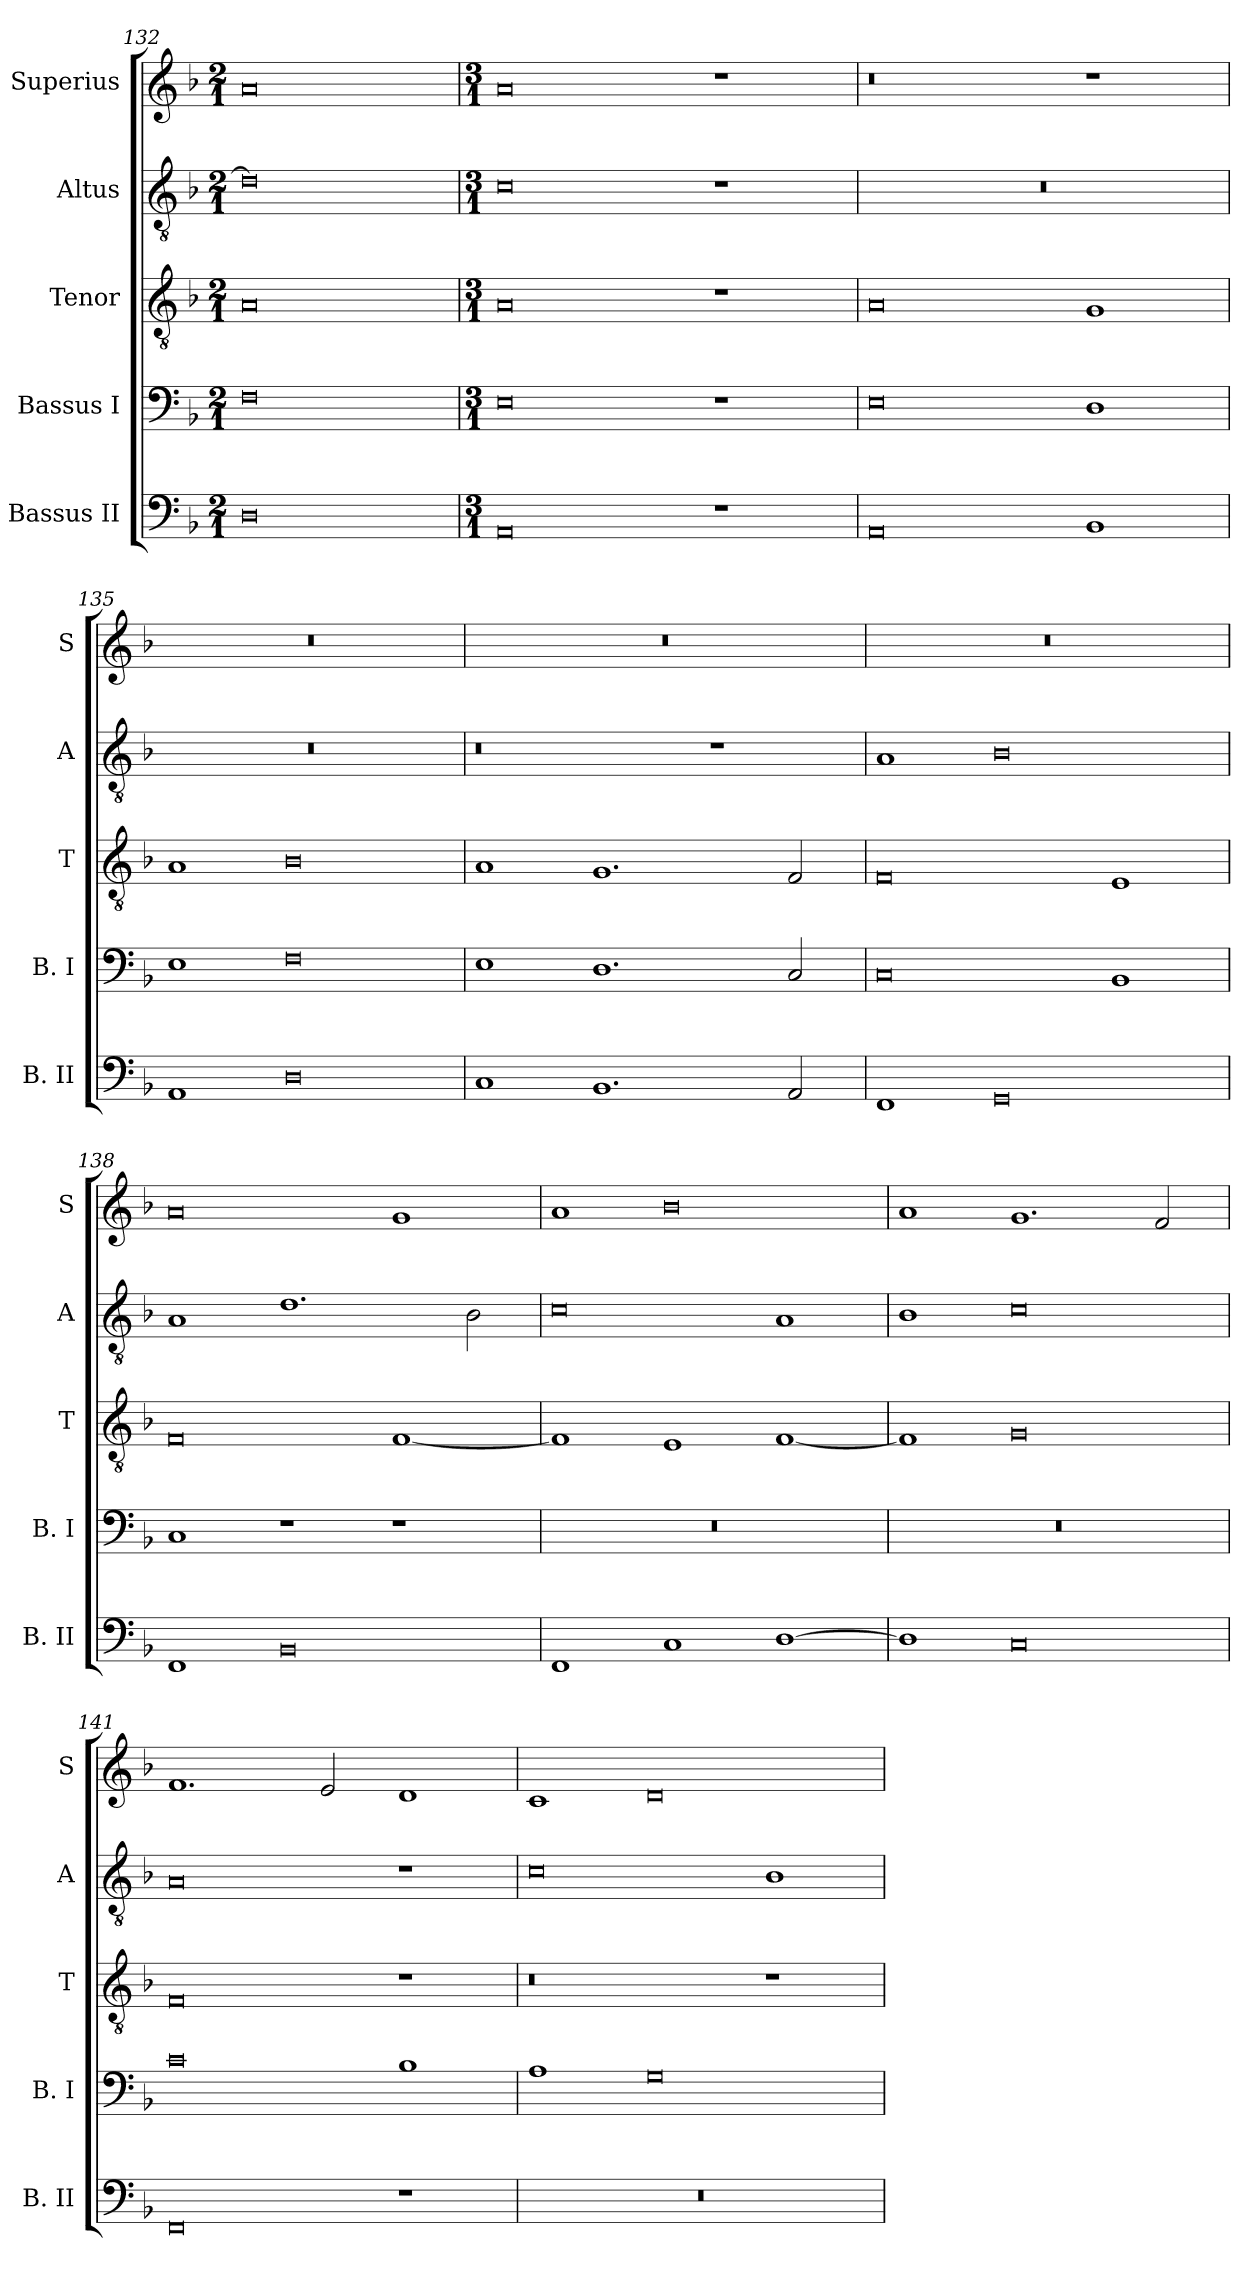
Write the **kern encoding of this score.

**kern	**kern	**kern	**kern	**kern
*part5	*part4	*part3	*part2	*part1
*staff5	*staff4	*staff3	*staff2	*staff1
*I"Bassus II	*I"Bassus I	*I"Tenor	*I"Altus	*I"Superius
*I'B. II	*I'B. I	*I'T	*I'A	*I'S
*clefF4	*clefF4	*clefGv2	*clefGv2	*clefG2
*k[b-]	*k[b-]	*k[b-]	*k[b-]	*k[b-]
*F:	*F:	*F:	*F:	*F:
*M2/1	*M2/1	*M2/1	*M2/1	*M2/1
=132	=132	=132	=132	=132
0D	0F	0A	0d]	0a
=133	=133	=133	=133	=133
*M3/1	*M3/1	*M3/1	*M3/1	*M3/1
0AA	0E	0A	0c	0a
1r	1r	1r	1r	1r
=134	=134	=134	=134	=134
0AA	0E	0A	1%3r	0r
1BB-	1D	1G	.	1r
=135	=135	=135	=135	=135
1AA	1E	1A	1%3r	1%3r
0D	0F	0B-	.	.
=136	=136	=136	=136	=136
1C	1E	1A	0r	1%3r
1.BB-	1.D	1.G	.	.
.	.	.	1r	.
2AA	2C	2F	.	.
=137	=137	=137	=137	=137
1FF	0C	0F	1A	1%3r
0GG	.	.	0B-	.
.	1BB-	1E	.	.
=138	=138	=138	=138	=138
1FF	1C	0F	1A	0a
0BB-	1r	.	1.d	.
.	1r	[1F	.	1g
.	.	.	2B-	.
=139	=139	=139	=139	=139
1FF	1%3r	1F]	0c	1a
1C	.	1E	.	0b-
[1D	.	[1F	1A	.
=140	=140	=140	=140	=140
1D]	1%3r	1F]	1B-	1a
0C	.	0G	0c	1.g
.	.	.	.	2f
=141	=141	=141	=141	=141
0FF	0c	0F	0A	1.f
.	.	.	.	2e
1r	1B-	1r	1r	1d
=142	=142	=142	=142	=142
1%3r	1A	0r	0c	1c
.	0G	.	.	0d
.	.	1r	1B-	.
=	=	=	=	=
*-	*-	*-	*-	*-
